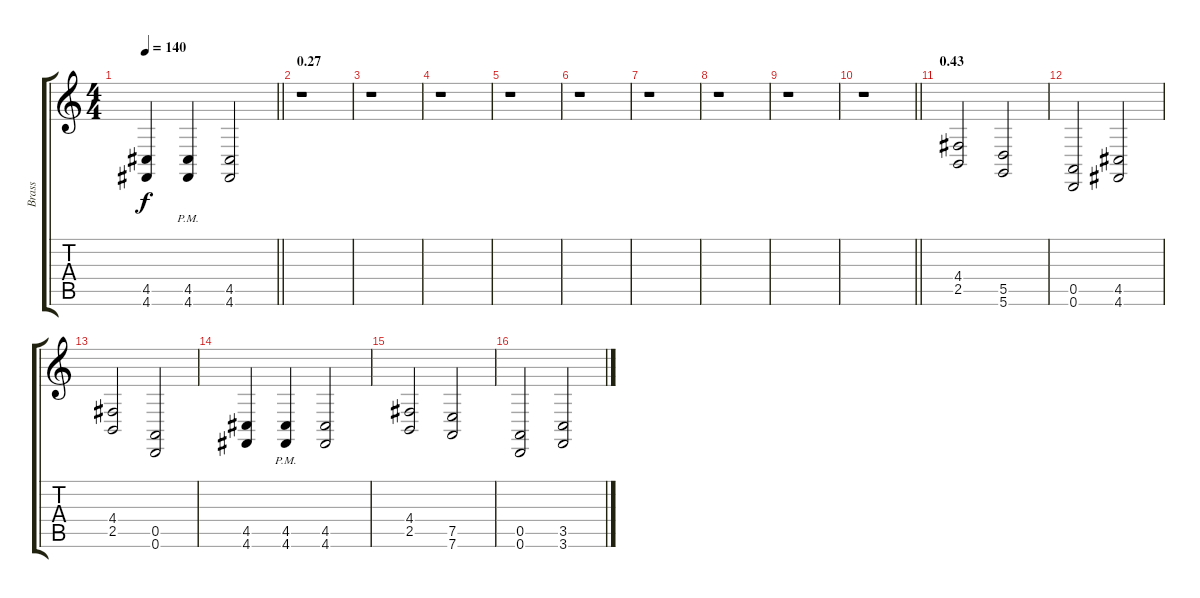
\track ("Brass" "Brass") {instrument brasssection}
\staff {score tabs}
\tuning (E4 B3 G3 D3 A2 D2) {hide}
\ts (4 4)
\tempo 140
\clef g2
\barLineRight lightlight
\ks c
(4.5 4.6).4{dy f} (4.5{pm} 4.6{pm}).4 (4.5 4.6).2 |
\section ("" "0.27")
r.1 |
r.1 |
r.1 |
r.1 |
r.1 |
r.1 |
r.1 |
r.1 |
\barLineRight lightlight
r.1 |
\section ("" "0.43")
(4.4 2.5).2 (5.5 5.6).2 |
(0.5 0.6).2 (4.5 4.6).2 |
(4.4 2.5).2 (0.5 0.6).2 |
(4.5 4.6).4 (4.5{pm} 4.6{pm}).4 (4.5 4.6).2 |
(4.4 2.5).2 (7.5 7.6).2 |
(0.5 0.6).2 (3.5 3.6).2
